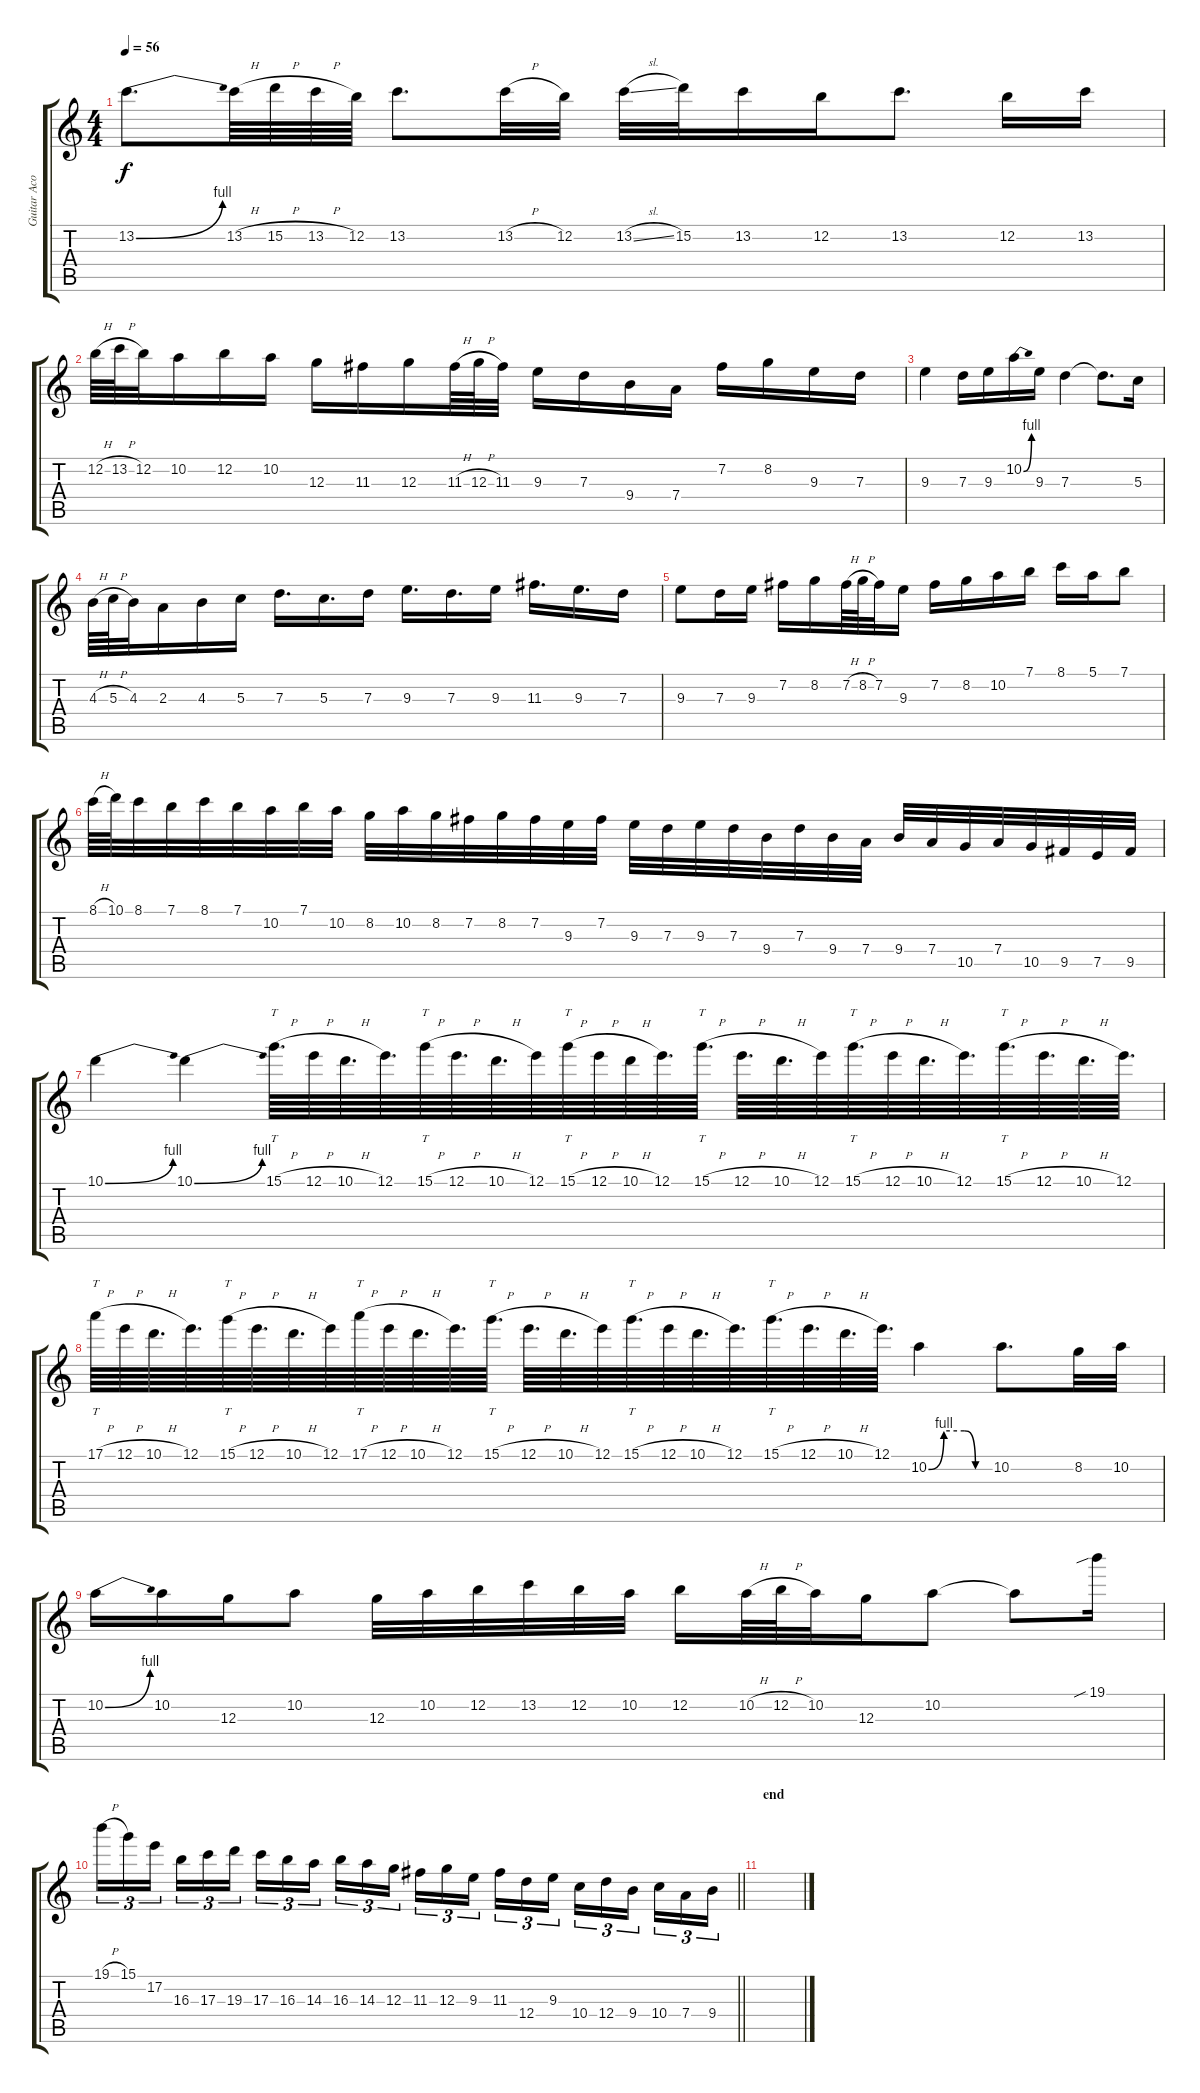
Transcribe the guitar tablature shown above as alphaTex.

\track ("Guitar Acoustic / Solo" "Guitar Aco") {instrument electricguitarclean}
\staff {score tabs}
\tuning (E4 B3 G3 D3 A2 E2) {hide}
\ts (4 4)
\tempo 56
\clef g2
\ks c
13.2{be (bend 0 0 60 4)}.8{d dy f} 13.2{h}.64 15.2{h}.64 13.2{h}.64 12.2.64 13.2.8{d} 13.2{h}.32 12.2.32 13.2{sl}.32 15.2.32 13.2.16 12.2.16 13.2.8{d} 12.2.16 13.2.16 |
12.2{h}.64 13.2{h}.64 12.2.32 10.2.16 12.2.16 10.2.16 12.3.16 11.3.16 12.3.16 11.3{h}.64 12.3{h}.64 11.3.32 9.3.16 7.3.16 9.4.16 7.4.16 7.2.16 8.2.16 9.3.16 7.3.16 |
9.3.4 7.3.16 9.3.16 10.2{be (bend 0 0 60 4)}.16 9.3.16 7.3.4 7.3{t}.8{d} 5.3.16 |
4.3{h}.64 5.3{h}.64 4.3.32 2.3.16 4.3.16 5.3.16 7.3.16{d} 5.3.16{d} 7.3.16 9.3.16{d} 7.3.16{d} 9.3.16 11.3.16{d} 9.3.16{d} 7.3.16 |
9.3.8 7.3.16 9.3.16 7.2.16 8.2.16 7.2{h}.64 8.2{h}.64 7.2.32 9.3.16 7.2.16 8.2.16 10.2.16 7.1.16 8.1.16 5.1.16 7.1.8 |
8.1{h}.64 10.1.64 8.1.32 7.1.32 8.1.32 7.1.32 10.2.32 7.1.32 10.2.32 8.2.32 10.2.32 8.2.32 7.2.32 8.2.32 7.2.32 9.3.32 7.2.32 9.3.32 7.3.32 9.3.32 7.3.32 9.4.32 7.3.32 9.4.32 7.4.32 9.4.32 7.4.32 10.5.32 7.4.32 10.5.32 9.5.32 7.5.32 9.5.32 |
10.1{be (bend 0 0 60 4)}.4 10.1{be (bend 0 0 60 4)}.4 15.1{h}.64{tt d} 12.1{h}.64 10.1{h}.64{d} 12.1.64{d} 15.1{h}.64{tt} 12.1{h}.64{d} 10.1{h}.64{d} 12.1.64 15.1{h}.64{tt} 12.1{h}.64 10.1{h}.64 12.1.64{d} 15.1{h}.64{tt d} 12.1{h}.64{d} 10.1{h}.64{d} 12.1.64 15.1{h}.64{tt d} 12.1{h}.64 10.1{h}.64{d} 12.1.64{d} 15.1{h}.64{tt d} 12.1{h}.64{d} 10.1{h}.64{d} 12.1.64{d} |
17.1{h}.64{tt} 12.1{h}.64 10.1{h}.64{d} 12.1.64{d} 15.1{h}.64{tt} 12.1{h}.64{d} 10.1{h}.64{d} 12.1.64 17.1{h}.64{tt} 12.1{h}.64 10.1{h}.64{d} 12.1.64{d} 15.1{h}.64{tt d} 12.1{h}.64{d} 10.1{h}.64{d} 12.1.64 15.1{h}.64{tt d} 12.1{h}.64 10.1{h}.64{d} 12.1.64{d} 15.1{h}.64{tt d} 12.1{h}.64{d} 10.1{h}.64{d} 12.1.64{d} 10.2{be (custom 0 0 15 4 35 4 46 0 60 0)}.4 10.2.8{d} 8.2.32 10.2.32 |
10.2{be (bend 0 0 60 4)}.16 10.2.16 12.3.16 10.2.8 12.3.32 10.2.32 12.2.32 13.2.32 12.2.32 10.2.32 12.2.16 10.2{h}.64 12.2{h}.64 10.2.32 12.3.16 10.2.8 10.2{t}.8 19.1{sib}.16 |
\barLineRight lightlight
19.1{h}.16{tu (3 2)} 15.1.16{tu (3 2)} 17.2.16{tu (3 2) beam splitsecondary} 16.3.16{tu (3 2)} 17.3.16{tu (3 2)} 19.3.16{tu (3 2)} 17.3.16{tu (3 2)} 16.3.16{tu (3 2)} 14.3.16{tu (3 2) beam splitsecondary} 16.3.16{tu (3 2)} 14.3.16{tu (3 2)} 12.3.16{tu (3 2)} 11.3.16{tu (3 2)} 12.3.16{tu (3 2)} 9.3.16{tu (3 2) beam splitsecondary} 11.3.16{tu (3 2)} 12.4.16{tu (3 2)} 9.3.16{tu (3 2)} 10.4.16{tu (3 2)} 12.4.16{tu (3 2)} 9.4.16{tu (3 2) beam splitsecondary} 10.4.16{tu (3 2)} 7.4.16{tu (3 2)} 9.4.16{tu (3 2)} |
\section ("" "end")
